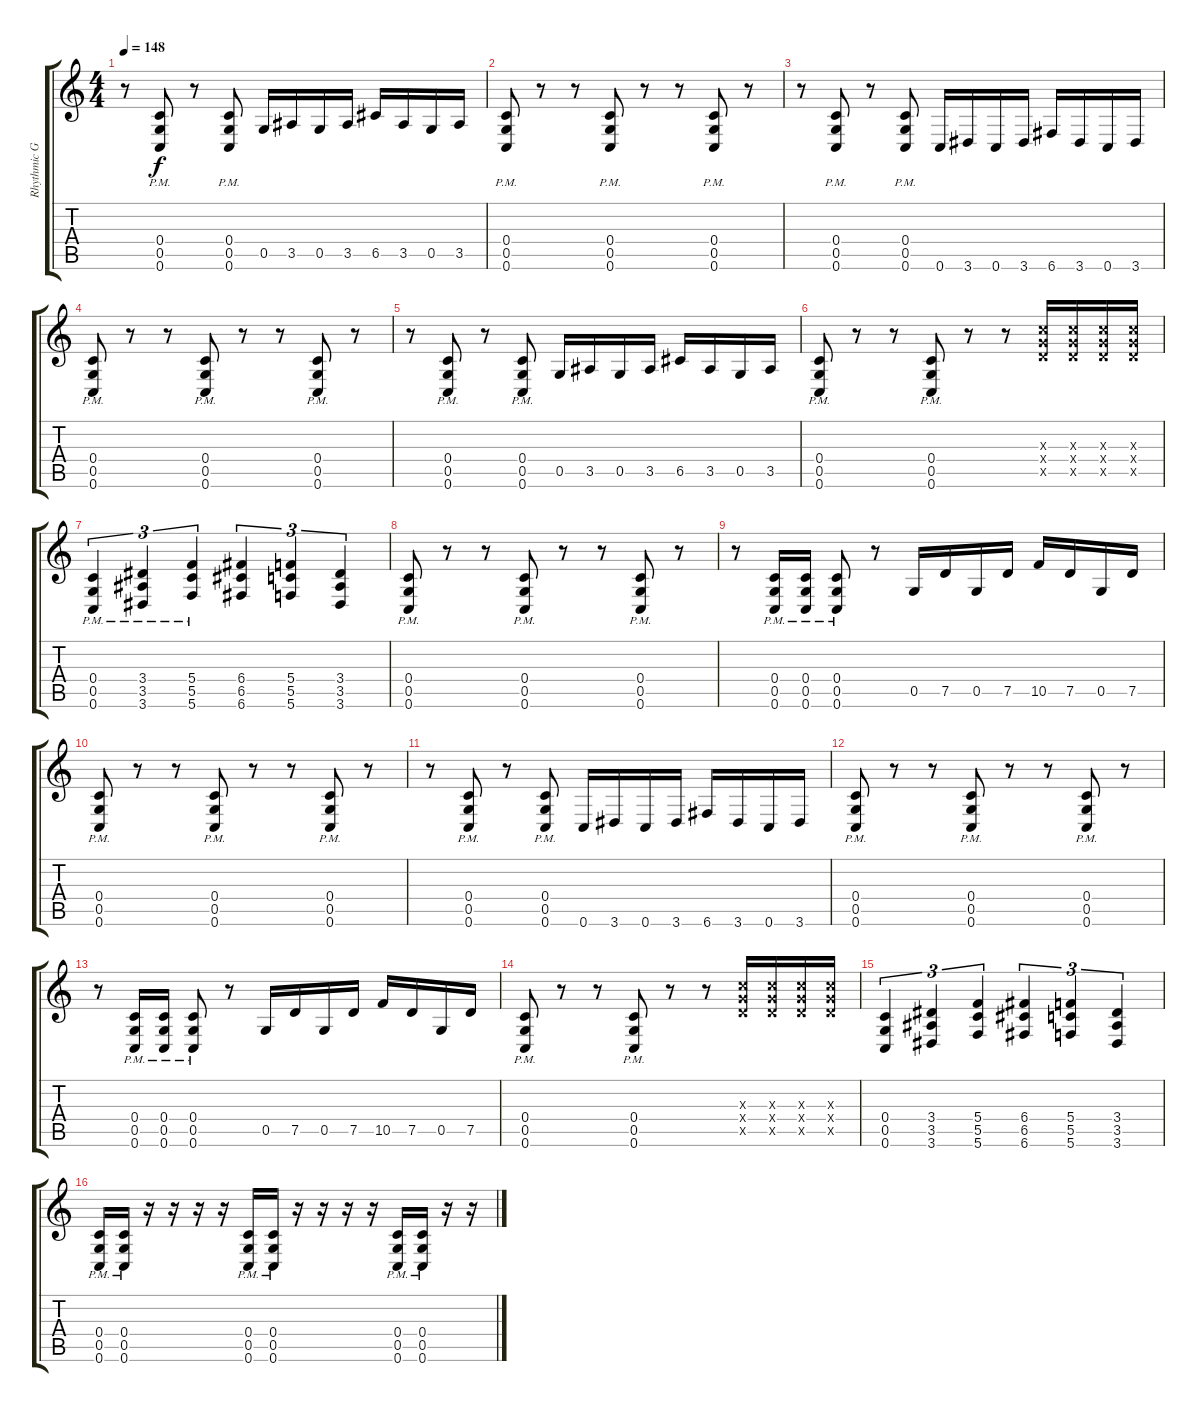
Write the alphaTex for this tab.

\track ("Rhythmic Guitar" "Rhythmic G") {instrument distortionguitar}
\staff {score tabs}
\tuning (D4 A3 F3 C3 G2 C2) {hide}
\ts (4 4)
\tempo 148
\clef g2
\ks c
r.8{dy f} (0.4{pm} 0.5{pm} 0.6{pm}).8 r.8 (0.4{pm} 0.5{pm} 0.6{pm}).8 0.5.16 3.5.16 0.5.16 3.5.16 6.5.16 3.5.16 0.5.16 3.5.16 |
(0.4{pm} 0.5{pm} 0.6{pm}).8 r.8 r.8 (0.4{pm} 0.5{pm} 0.6{pm}).8 r.8 r.8 (0.4{pm} 0.5{pm} 0.6{pm}).8 r.8 |
r.8 (0.4{pm} 0.5{pm} 0.6{pm}).8 r.8 (0.4{pm} 0.5{pm} 0.6{pm}).8 0.6.16 3.6.16 0.6.16 3.6.16 6.6.16 3.6.16 0.6.16 3.6.16 |
(0.4{pm} 0.5{pm} 0.6{pm}).8 r.8 r.8 (0.4{pm} 0.5{pm} 0.6{pm}).8 r.8 r.8 (0.4{pm} 0.5{pm} 0.6{pm}).8 r.8 |
r.8 (0.4{pm} 0.5{pm} 0.6{pm}).8 r.8 (0.4{pm} 0.5{pm} 0.6{pm}).8 0.5.16 3.5.16 0.5.16 3.5.16 6.5.16 3.5.16 0.5.16 3.5.16 |
(0.4{pm} 0.5{pm} 0.6{pm}).8 r.8 r.8 (0.4{pm} 0.5{pm} 0.6{pm}).8 r.8 r.8 (7.3{x} 7.4{x} 7.5{x}).16 (7.3{x} 7.4{x} 7.5{x}).16 (7.3{x} 7.4{x} 7.5{x}).16 (7.3{x} 7.4{x} 7.5{x}).16 |
(0.4{pm} 0.5{pm} 0.6{pm}).4{tu (3 2)} (3.4{pm} 3.5{pm} 3.6{pm}).4{tu (3 2)} (5.4{pm} 5.5{pm} 5.6{pm}).4{tu (3 2)} (6.4 6.5 6.6).4{tu (3 2)} (5.4 5.5 5.6).4{tu (3 2)} (3.4 3.5 3.6).4{tu (3 2)} |
(0.4{pm} 0.5{pm} 0.6{pm}).8 r.8 r.8 (0.4{pm} 0.5{pm} 0.6{pm}).8 r.8 r.8 (0.4{pm} 0.5{pm} 0.6{pm}).8 r.8 |
r.8 (0.4{pm} 0.5{pm} 0.6{pm}).16 (0.4{pm} 0.5{pm} 0.6{pm}).16 (0.4{pm} 0.5{pm} 0.6{pm}).8 r.8 0.5.16 7.5.16 0.5.16 7.5.16 10.5.16 7.5.16 0.5.16 7.5.16 |
(0.4{pm} 0.5{pm} 0.6{pm}).8 r.8 r.8 (0.4{pm} 0.5{pm} 0.6{pm}).8 r.8 r.8 (0.4{pm} 0.5{pm} 0.6{pm}).8 r.8 |
r.8 (0.4{pm} 0.5{pm} 0.6{pm}).8 r.8 (0.4{pm} 0.5{pm} 0.6{pm}).8 0.6.16 3.6.16 0.6.16 3.6.16 6.6.16 3.6.16 0.6.16 3.6.16 |
(0.4{pm} 0.5{pm} 0.6{pm}).8 r.8 r.8 (0.4{pm} 0.5{pm} 0.6{pm}).8 r.8 r.8 (0.4{pm} 0.5{pm} 0.6{pm}).8 r.8 |
r.8 (0.4{pm} 0.5{pm} 0.6{pm}).16 (0.4{pm} 0.5{pm} 0.6{pm}).16 (0.4{pm} 0.5{pm} 0.6{pm}).8 r.8 0.5.16 7.5.16 0.5.16 7.5.16 10.5.16 7.5.16 0.5.16 7.5.16 |
(0.4{pm} 0.5{pm} 0.6{pm}).8 r.8 r.8 (0.4{pm} 0.5{pm} 0.6{pm}).8 r.8 r.8 (7.3{x} 7.4{x} 7.5{x}).16 (7.3{x} 7.4{x} 7.5{x}).16 (7.3{x} 7.4{x} 7.5{x}).16 (7.3{x} 7.4{x} 7.5{x}).16 |
(0.4 0.5 0.6).4{tu (3 2)} (3.4 3.5 3.6).4{tu (3 2)} (5.4 5.5 5.6).4{tu (3 2)} (6.4 6.5 6.6).4{tu (3 2)} (5.4 5.5 5.6).4{tu (3 2)} (3.4 3.5 3.6).4{tu (3 2)} |
(0.4{pm} 0.5{pm} 0.6{pm}).16 (0.4{pm} 0.5{pm} 0.6{pm}).16 r.16 r.16 r.16 r.16 (0.4{pm} 0.5{pm} 0.6{pm}).16 (0.4{pm} 0.5{pm} 0.6{pm}).16 r.16 r.16 r.16 r.16 (0.4{pm} 0.5{pm} 0.6{pm}).16 (0.4{pm} 0.5{pm} 0.6{pm}).16 r.16 r.16
